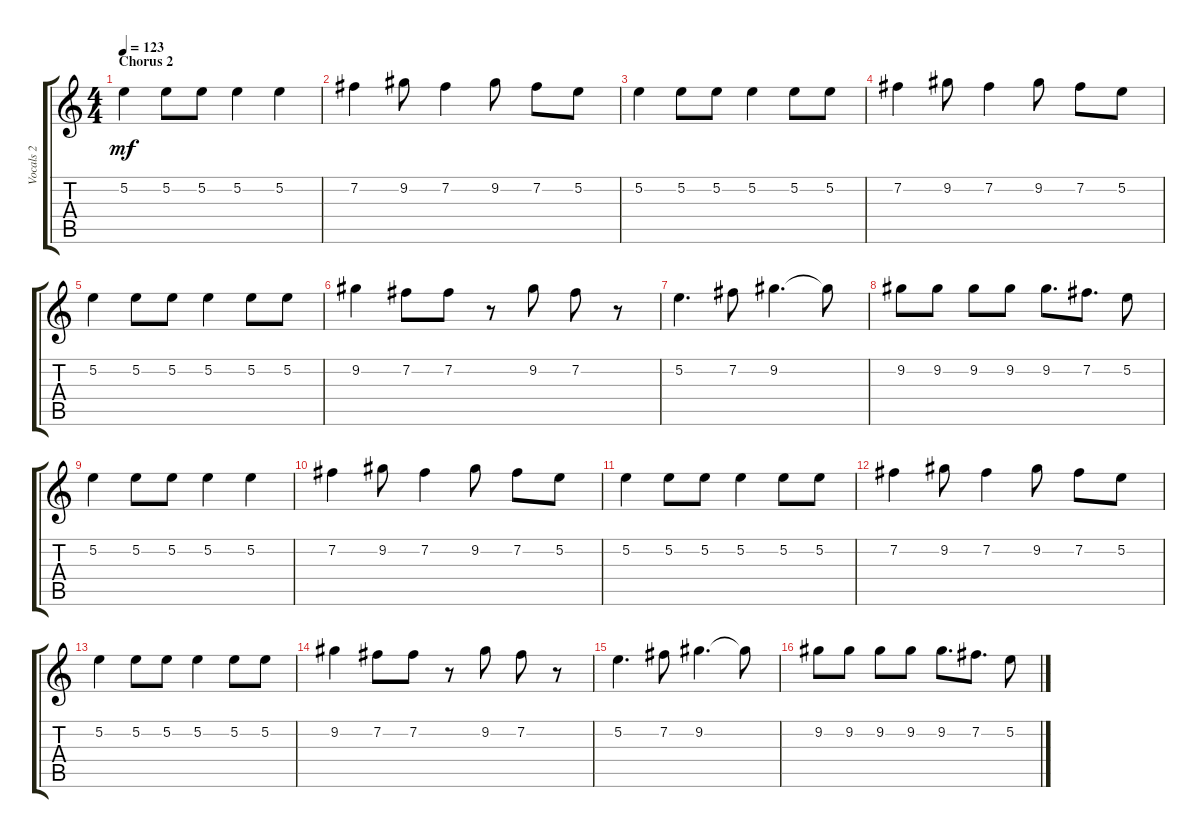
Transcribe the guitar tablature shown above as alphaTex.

\track ("Vocals 2" "Vocals 2") {instrument acousticguitarsteel}
\staff {score tabs}
\tuning (E4 B3 G3 D3 A2 E2) {hide}
\ts (4 4)
\section ("" "Chorus 2")
\tempo 123
\clef g2
\ks c
5.2.4{dy mf} 5.2.8 5.2.8 5.2.4 5.2.4 |
7.2.4 9.2.8 7.2.4 9.2.8 7.2.8 5.2.8 |
5.2.4 5.2.8 5.2.8 5.2.4 5.2.8 5.2.8 |
7.2.4 9.2.8 7.2.4 9.2.8 7.2.8 5.2.8 |
5.2.4 5.2.8 5.2.8 5.2.4 5.2.8 5.2.8 |
9.2.4 7.2.8 7.2.8 r.8 9.2.8 7.2.8 r.8 |
5.2.4{d} 7.2.8 9.2.4{d} 9.2{t}.8 |
9.2.8 9.2.8 9.2.8 9.2.8 9.2.8{d} 7.2.8{d} 5.2.8 |
5.2.4 5.2.8 5.2.8 5.2.4 5.2.4 |
7.2.4 9.2.8 7.2.4 9.2.8 7.2.8 5.2.8 |
5.2.4 5.2.8 5.2.8 5.2.4 5.2.8 5.2.8 |
7.2.4 9.2.8 7.2.4 9.2.8 7.2.8 5.2.8 |
5.2.4 5.2.8 5.2.8 5.2.4 5.2.8 5.2.8 |
9.2.4 7.2.8 7.2.8 r.8 9.2.8 7.2.8 r.8 |
5.2.4{d} 7.2.8 9.2.4{d} 9.2{t}.8 |
9.2.8 9.2.8 9.2.8 9.2.8 9.2.8{d} 7.2.8{d} 5.2.8
